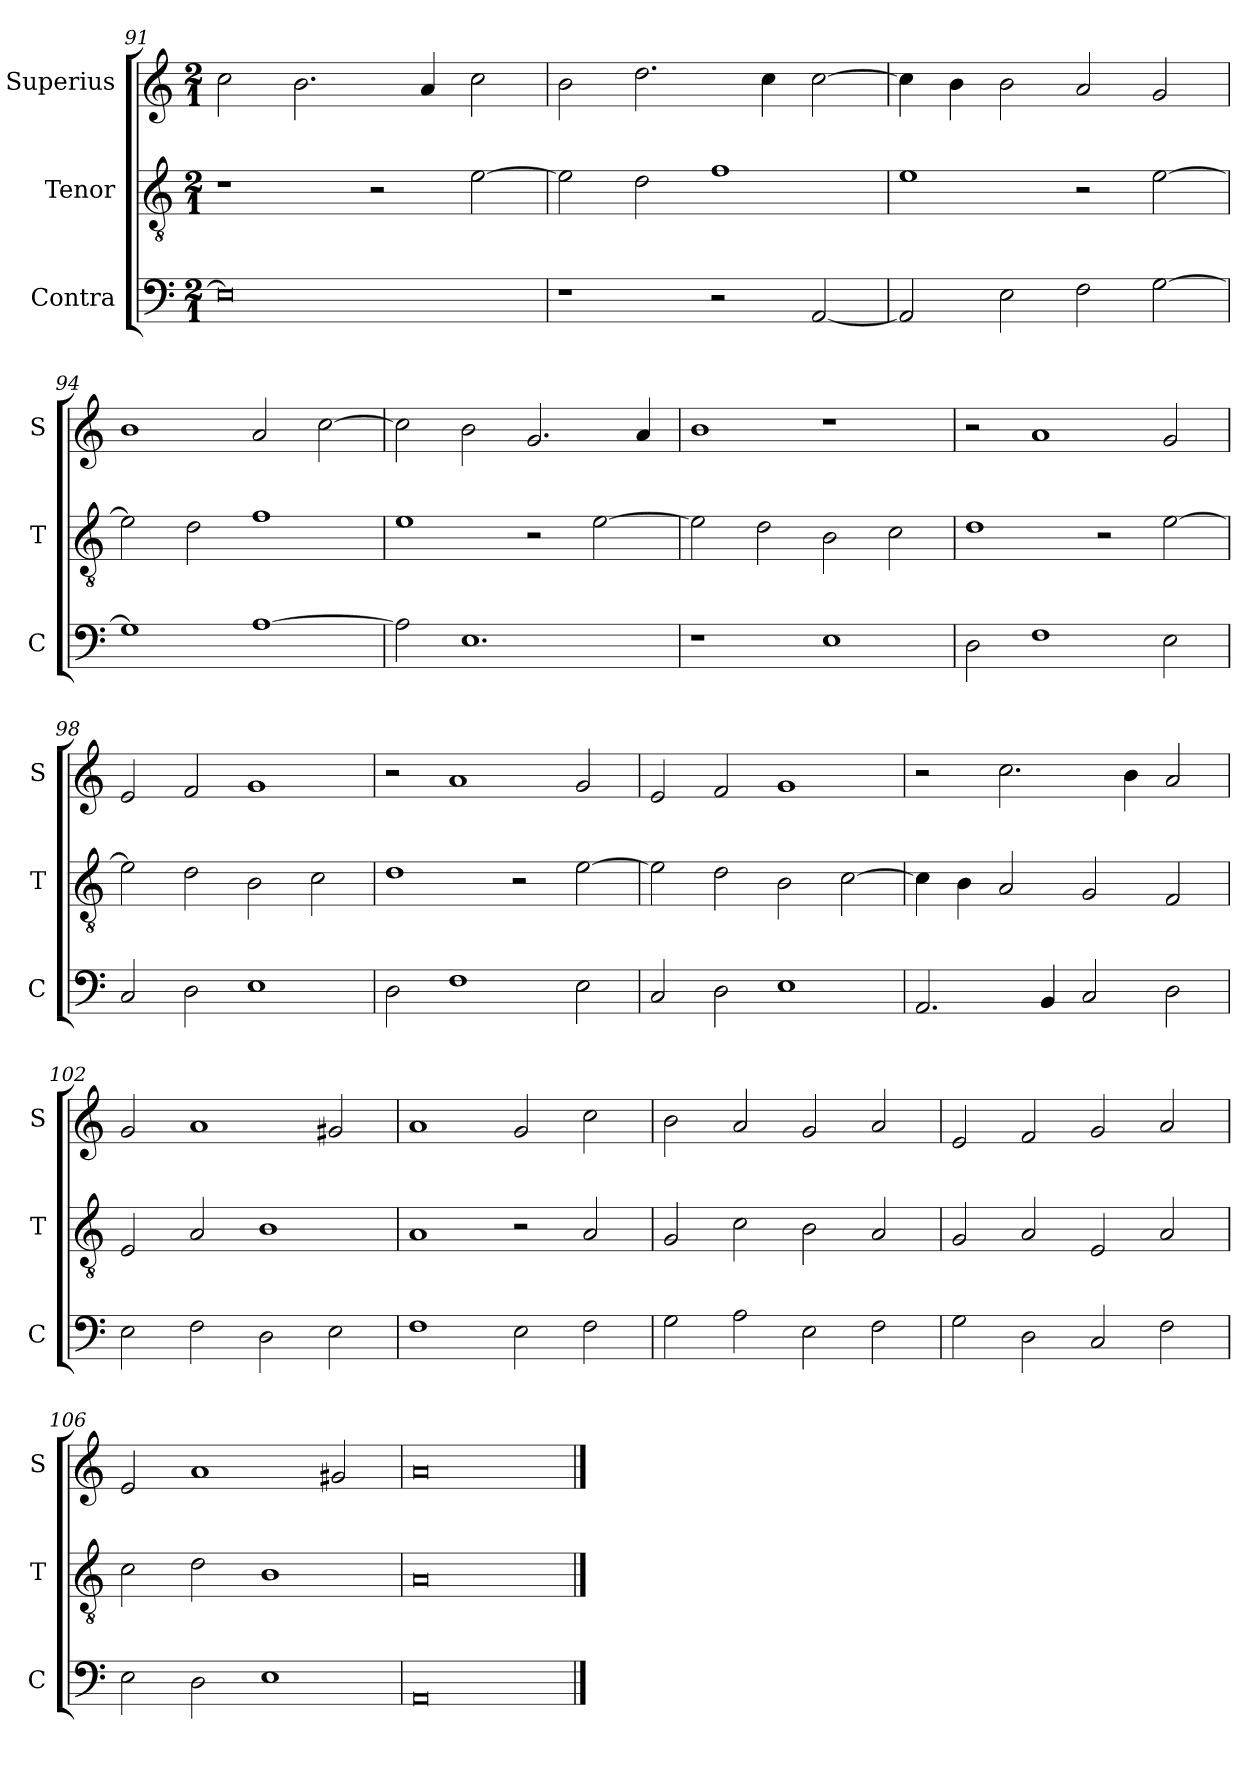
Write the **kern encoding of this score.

**kern	**kern	**kern
*part3	*part2	*part1
*staff3	*staff2	*staff1
*I"Contra	*I"Tenor	*I"Superius
*I'C	*I'T	*I'S
*clefF4	*clefGv2	*clefG2
*k[]	*k[]	*k[]
*M2/1	*M2/1	*M2/1
=91	=91	=91
0E]	1r	2cc\
.	.	2.b\
.	2r	.
.	.	4a/
.	[2e\	2cc\
=92	=92	=92
1r	2e\]	2b\
.	2d\	2.dd\
2r	1f\	.
.	.	4cc\
[2AA/	.	[2cc\
=93	=93	=93
2AA/]	1e\	4cc\]
.	.	4b\
2E\	.	2b\
2F\	2r	2a/
[2G\	[2e\	2g/
=94	=94	=94
1G\]	2e\]	1b\
.	2d\	.
[1A\	1f\	2a/
.	.	[2cc\
=95	=95	=95
2A\]	1e\	2cc\]
1.E\	.	2b\
.	2r	2.g/
.	[2e\	.
.	.	4a/
=96	=96	=96
1r	2e\]	1b\
.	2d\	.
1E\	2B\	1r
.	2c\	.
=97	=97	=97
2D\	1d\	2r
1F\	.	1a/
.	2r	.
2E\	[2e\	2g/
=98	=98	=98
2C/	2e\]	2e/
2D\	2d\	2f/
1E\	2B\	1g/
.	2c\	.
=99	=99	=99
2D\	1d\	2r
1F\	.	1a/
.	2r	.
2E\	[2e\	2g/
=100	=100	=100
2C/	2e\]	2e/
2D\	2d\	2f/
1E\	2B\	1g/
.	[2c\	.
=101	=101	=101
2.AA/	4c\]	2r
.	4B\	.
.	2A/	2.cc\
4BB/	.	.
2C/	2G/	.
.	.	4b\
2D\	2F/	2a/
=102	=102	=102
2E\	2E/	2g/
2F\	2A/	1a/
2D\	1B\	.
2E\	.	2g#X/
=103	=103	=103
1F\	1A/	1a/
2E\	2r	2g/
2F\	2A/	2cc\
=104	=104	=104
2G\	2G/	2b\
2A\	2c\	2a/
2E\	2B\	2g/
2F\	2A/	2a/
=105	=105	=105
2G\	2G/	2e/
2D\	2A/	2f/
2C/	2E/	2g/
2F\	2A/	2a/
=106	=106	=106
2E\	2c\	2e/
2D\	2d\	1a/
1E\	1B\	.
.	.	2g#X/
=107	=107	=107
0AA	0A	0a
==	==	==
*-	*-	*-
